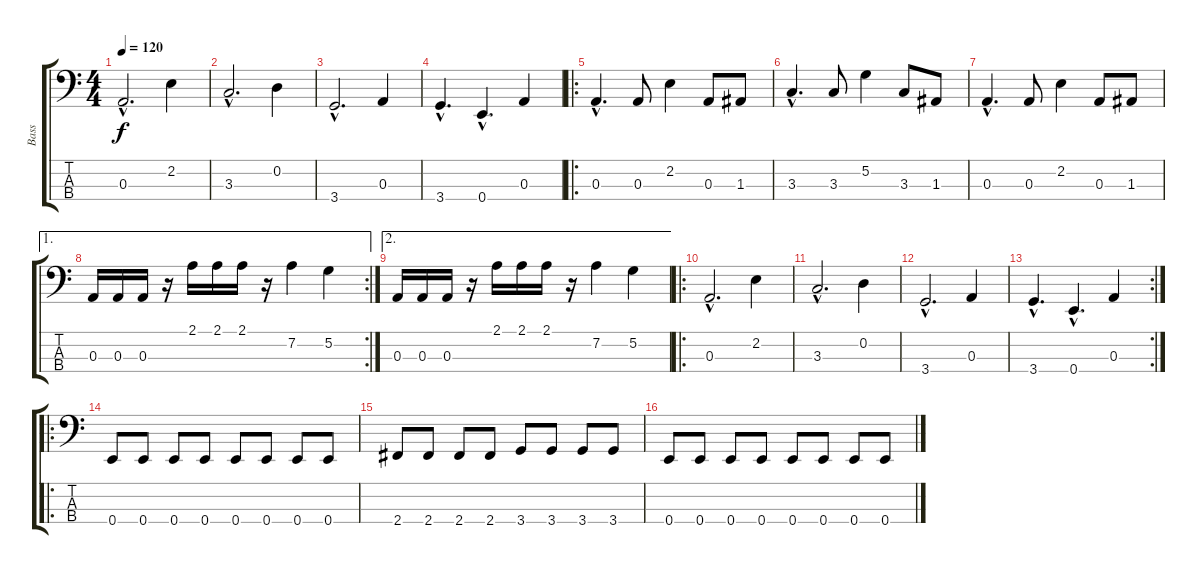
\track ("Bass" "Bass") {instrument electricbassfinger}
\staff {score tabs}
\tuning (G2 D2 A1 E1) {hide}
\ts (4 4)
\tempo 120
\clef f4
\ks c
0.3{hac}.2{d dy f} 2.2.4 |
3.3{hac}.2{d} 0.2.4 |
3.4{hac}.2{d} 0.3.4 |
3.4{hac}.4{d} 0.4{hac}.4{d} 0.3.4 |
\ro
0.3{hac}.4{d} 0.3.8 2.2.4 0.3.8 1.3.8 |
3.3{hac}.4{d} 3.3.8 5.2.4 3.3.8 1.3.8 |
0.3{hac}.4{d} 0.3.8 2.2.4 0.3.8 1.3.8 |
\ae 1
\rc 2
0.3.16 0.3.16 0.3.16 r.16 2.1.16 2.1.16 2.1.16 r.16 7.2.4 5.2.4 |
\ae 2
0.3.16 0.3.16 0.3.16 r.16 2.1.16 2.1.16 2.1.16 r.16 7.2.4 5.2.4 |
\ro
0.3{hac}.2{d} 2.2.4 |
3.3{hac}.2{d} 0.2.4 |
3.4{hac}.2{d} 0.3.4 |
\rc 2
3.4{hac}.4{d} 0.4{hac}.4{d} 0.3.4 |
\ro
0.4.8 0.4.8 0.4.8 0.4.8 0.4.8 0.4.8 0.4.8 0.4.8 |
2.4.8 2.4.8 2.4.8 2.4.8 3.4.8 3.4.8 3.4.8 3.4.8 |
0.4.8 0.4.8 0.4.8 0.4.8 0.4.8 0.4.8 0.4.8 0.4.8
